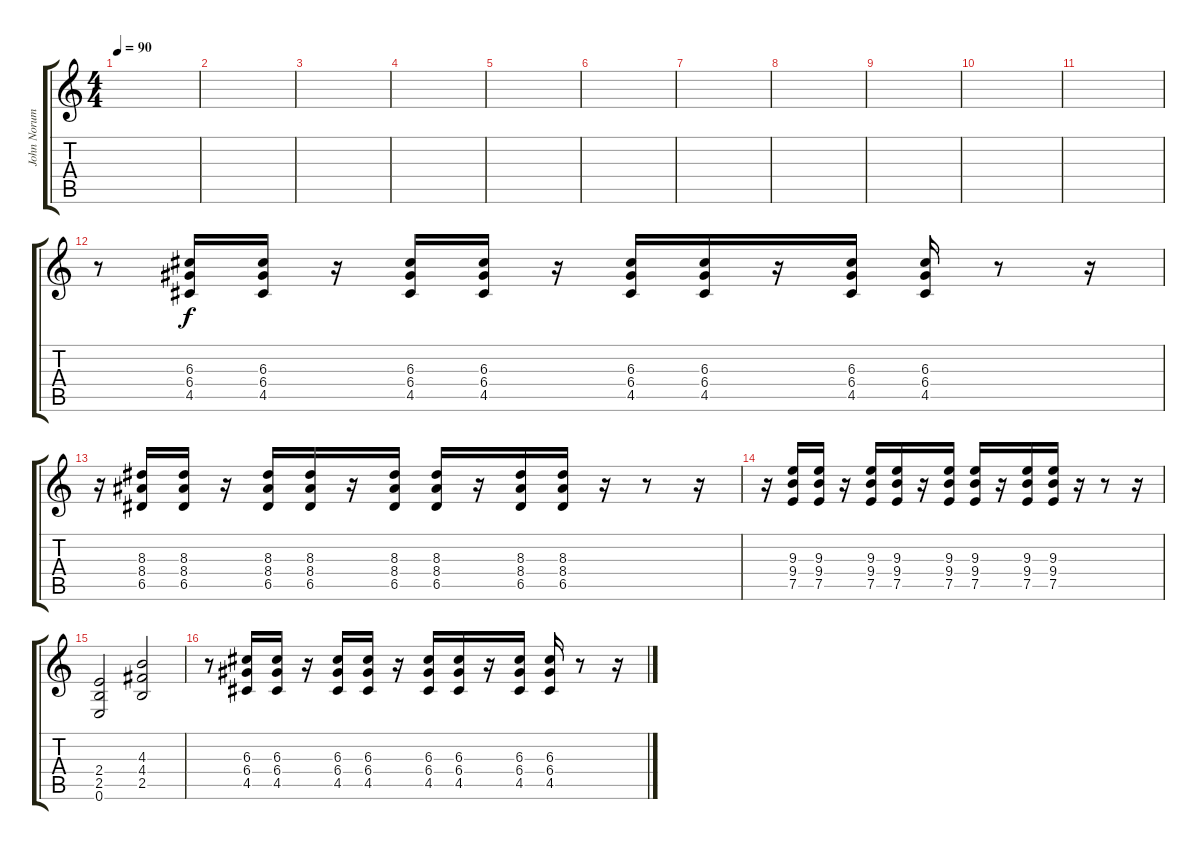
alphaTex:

\track ("John Norum" "John Norum") {instrument distortionguitar}
\staff {score tabs}
\tuning (E4 B3 G3 D3 A2 E2) {hide}
\ts (4 4)
\tempo 90
\clef g2
\ks c
|
|
|
|
|
|
|
|
|
|
|
r.8 (6.3 6.4 4.5).16 (6.3 6.4 4.5).16 r.16 (6.3 6.4 4.5).16 (6.3 6.4 4.5).16 r.16 (6.3 6.4 4.5).16 (6.3 6.4 4.5).16 r.16 (6.3 6.4 4.5).16 (6.3 6.4 4.5).16 r.8 r.16 |
r.16 (8.3 8.4 6.5).16 (8.3 8.4 6.5).16 r.16 (8.3 8.4 6.5).16 (8.3 8.4 6.5).16 r.16 (8.3 8.4 6.5).16 (8.3 8.4 6.5).16 r.16 (8.3 8.4 6.5).16 (8.3 8.4 6.5).16 r.16 r.8 r.16 |
r.16 (9.3 9.4 7.5).16 (9.3 9.4 7.5).16 r.16 (9.3 9.4 7.5).16 (9.3 9.4 7.5).16 r.16 (9.3 9.4 7.5).16 (9.3 9.4 7.5).16 r.16 (9.3 9.4 7.5).16 (9.3 9.4 7.5).16 r.16 r.8 r.16 |
(2.4 2.5 0.6).2 (4.3 4.4 2.5).2 |
r.8 (6.3 6.4 4.5).16 (6.3 6.4 4.5).16 r.16 (6.3 6.4 4.5).16 (6.3 6.4 4.5).16 r.16 (6.3 6.4 4.5).16 (6.3 6.4 4.5).16 r.16 (6.3 6.4 4.5).16 (6.3 6.4 4.5).16 r.8 r.16
